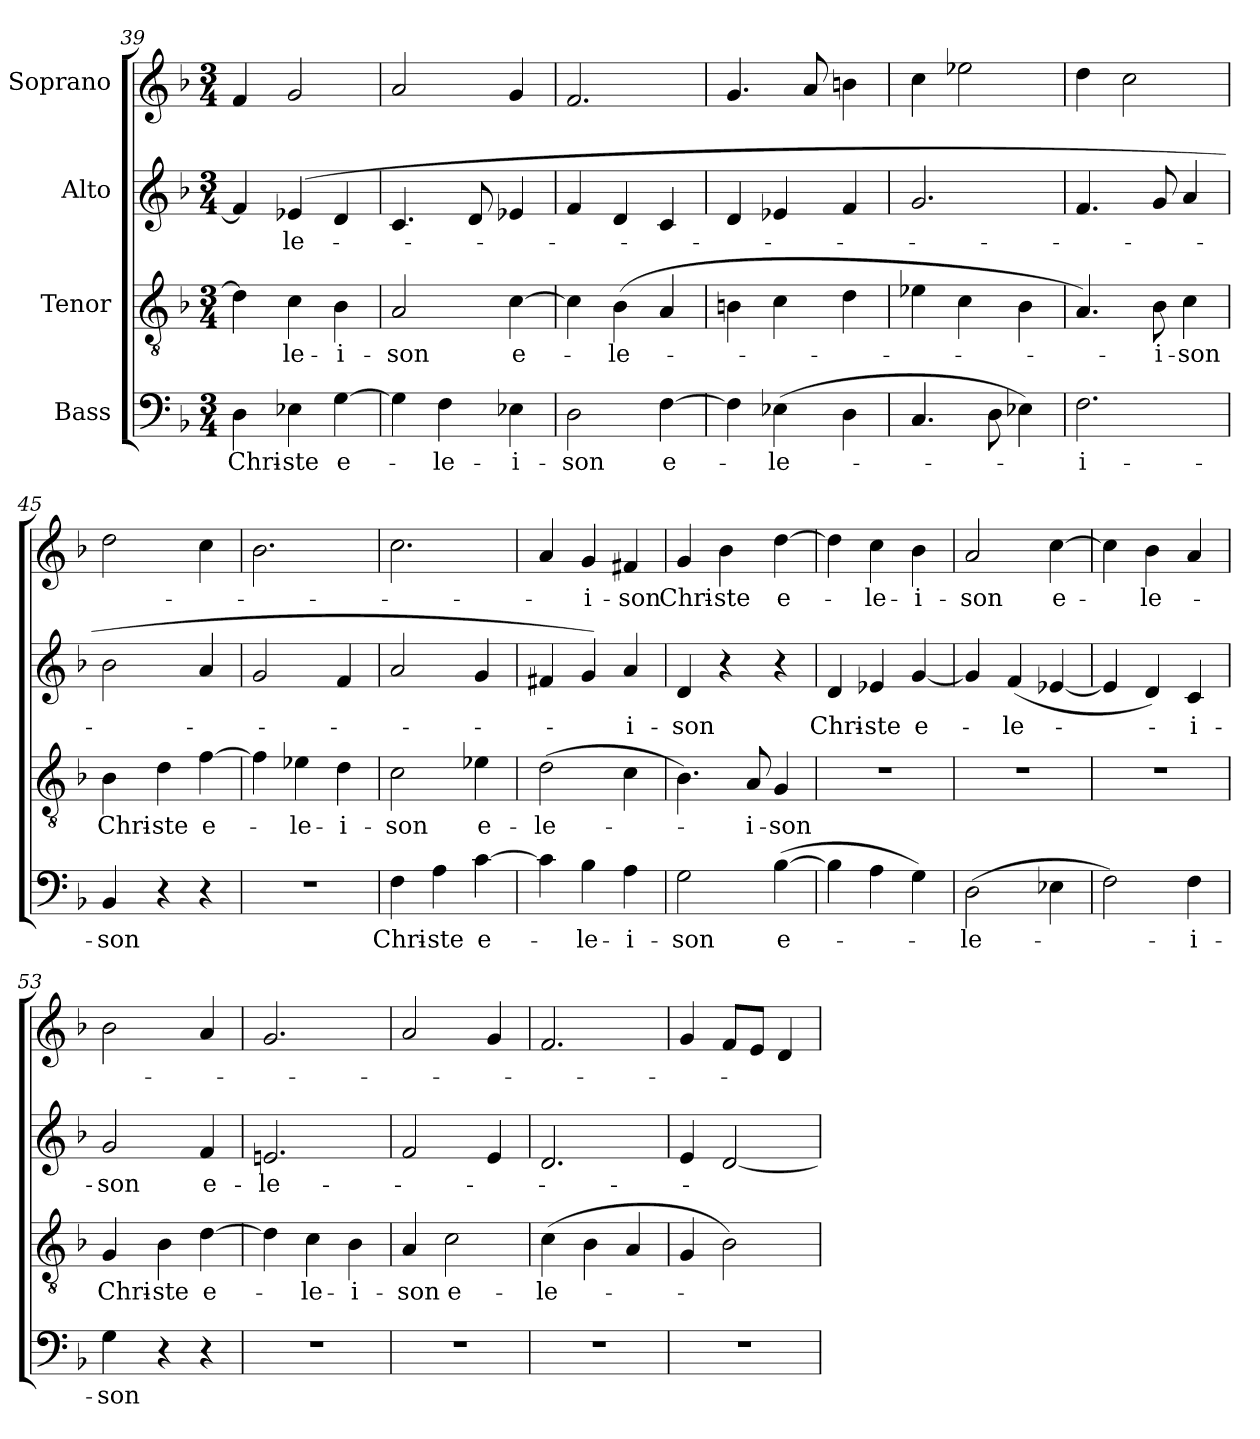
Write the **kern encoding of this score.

**kern	**text	**kern	**text	**kern	**text	**kern	**text
*part4	*part4	*part3	*part3	*part2	*part2	*part1	*part1
*staff4	*staff4	*staff3	*staff3	*staff2	*staff2	*staff1	*staff1
*I"Bass	*	*I"Tenor	*	*I"Alto	*	*I"Soprano	*
*clefF4	*	*clefGv2	*	*clefG2	*	*clefG2	*
*k[b-]	*	*k[b-]	*	*k[b-]	*	*k[b-]	*
*F:	*	*F:	*	*F:	*	*F:	*
*M3/4	*	*M3/4	*	*M3/4	*	*M3/4	*
=39	=39	=39	=39	=39	=39	=39	=39
4D\	Chri-	4d\]	.	4f/]	.	4f/	.
4E-X\	-ste	4c\	-le-	(4e-X/	-le-	2g/	.
[4G\	e-	4B-\	-i-	4d/	.	.	.
=40	=40	=40	=40	=40	=40	=40	=40
4G\]	.	2A/	-son	4.c/	.	2a/	.
4F\	-le-	.	.	.	.	.	.
.	.	.	.	8d/	.	.	.
4E-X\	-i-	[4c\	e-	4e-X/	.	4g/	.
=41	=41	=41	=41	=41	=41	=41	=41
2D\	-son	4c\]	.	4f/	.	2.f/	.
.	.	(4B-\	-le-	4d/	.	.	.
[4F\	e-	4A/	.	4c/	.	.	.
=42	=42	=42	=42	=42	=42	=42	=42
4F\]	.	4Bn\	.	4d/	.	4.g/	.
(4E-X\	-le-	4c\	.	4e-X/	.	.	.
.	.	.	.	.	.	8a/	.
4D\	.	4d\	.	4f/	.	4bn\	.
=43	=43	=43	=43	=43	=43	=43	=43
4.C/	.	4e-X\	.	2.g/	.	4cc\	.
.	.	4c\	.	.	.	2ee-X\	.
8D\	.	.	.	.	.	.	.
4E-X\)	.	4B-\	.	.	.	.	.
=44	=44	=44	=44	=44	=44	=44	=44
2.F\	-i-	4.A/)	.	4.f/	.	4dd\	.
.	.	.	.	.	.	2cc\	.
.	.	8B-\	-i-	8g/	.	.	.
.	.	4c\	-son	4a/	.	.	.
!!LO:LB:g=z
=45	=45	=45	=45	=45	=45	=45	=45
4BB-/	-son	4B-\	Chri-	2b-\	-­-	2dd\	-­-
4r	.	4d\	-ste	.	.	.	.
4r	.	[4f\	e-	4a/	.	4cc\	.
=46	=46	=46	=46	=46	=46	=46	=46
2.r	.	4f\]	.	2g/	.	2.b-\	.
.	.	4e-X\	-le-	.	.	.	.
.	.	4d\	-i-	4f/	.	.	.
=47	=47	=47	=47	=47	=47	=47	=47
4F\	Chri-	2c\	-son	2a/	.	2.cc\	.
4A\	-ste	.	.	.	.	.	.
[4c\	e-	4e-X\	e-	4g/	.	.	.
=48	=48	=48	=48	=48	=48	=48	=48
4c\]	.	(2d\	-le-	4f#X/	.	4a/	.
4B-\	-le-	.	.	4g/)	.	4g/	-i-
4A\	-i-	4c\	.	4a/	-i-	4f#X/	-son
=49	=49	=49	=49	=49	=49	=49	=49
2G\	-son	4.B-\)	.	4d/	-son	4g/	Chri-
.	.	.	.	4r	.	4b-\	-ste
.	.	8A/	-i-	.	.	.	.
([4B-\	e-	4G/	-son	4r	.	[4dd\	e-
=50	=50	=50	=50	=50	=50	=50	=50
4B-\]	.	2.r	.	4d/	Chri-	4dd\]	.
4A\	.	.	.	4e-X/	-ste	4cc\	-le-
4G\)	.	.	.	[4g/	e-	4b-\	-i-
=51	=51	=51	=51	=51	=51	=51	=51
(2D\	-le-	2.r	.	4g/]	.	2a/	-son
.	.	.	.	(4f/	-le-	.	.
4E-X\	.	.	.	[4e-X/	.	[4cc\	e-
!!LO:LB:g=z
=52	=52	=52	=52	=52	=52	=52	=52
2F\)	-­-	2.r	.	4e-/]	-­-	4cc\]	-­
.	.	.	.	4d/)	.	4b-\	le-
4F\	-i-	.	.	4c/	-i-	4a/	.
=53	=53	=53	=53	=53	=53	=53	=53
4G\	-son	4G/	Chri-	2g/	-son	2b-\	.
4r	.	4B-\	-ste	.	.	.	.
4r	.	[4d\	e-	4f/	e-	4a/	.
=54	=54	=54	=54	=54	=54	=54	=54
2.r	.	4d\]	.	2.en/	-le-	2.g/	.
.	.	4c\	-le-	.	.	.	.
.	.	4B-\	-i-	.	.	.	.
=55	=55	=55	=55	=55	=55	=55	=55
2.r	.	4A/	-son	2f/	.	2a/	.
.	.	2c\	e-	.	.	.	.
.	.	.	.	4e/	.	4g/	.
=56	=56	=56	=56	=56	=56	=56	=56
2.r	.	(4c\	-le-	2.d/	.	2.f/	.
.	.	4B-\	.	.	.	.	.
.	.	4A/	.	.	.	.	.
=57	=57	=57	=57	=57	=57	=57	=57
2.r	.	4G/	.	4e/	.	4g/	.
.	.	2B-\)	.	[2d/	.	8f/L	.
.	.	.	.	.	.	8e/J	.
.	.	.	.	.	.	4d/	.
=	=	=	=	=	=	=	=
*-	*-	*-	*-	*-	*-	*-	*-
